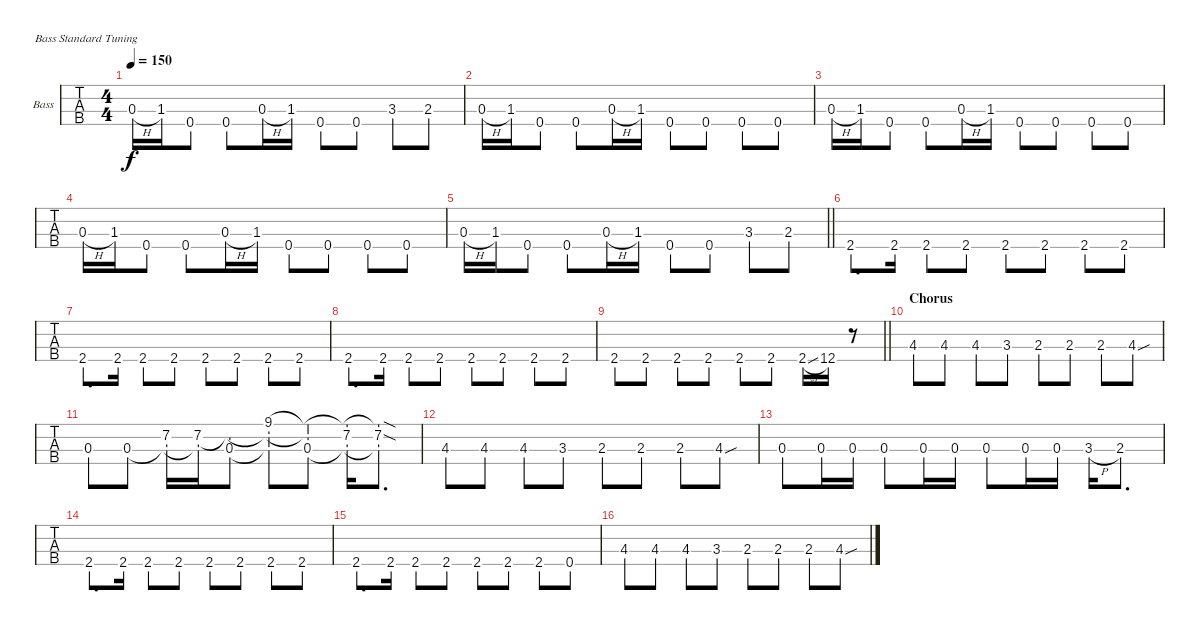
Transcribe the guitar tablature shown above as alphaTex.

\bracketExtendMode groupsimilarinstruments
\firstSystemTrackNameOrientation horizontal
\otherSystemsTrackNameOrientation horizontal
\track ("Bass Guitar" "Bass") {instrument electricbassfinger}
\staff {tabs}
\tuning (G2 D2 A1 E1)
\ts (4 4)
\tempo 150
\clef f4
\ks eminor
0.3{h}.16{dy f} 1.3.16 0.4.8 0.4.8 0.3{h}.16 1.3.16 0.4.8 0.4.8 3.3.8 2.3.8 |
0.3{h}.16 1.3.16 0.4.8 0.4.8 0.3{h}.16 1.3.16 0.4.8 0.4.8 0.4.8 0.4.8 |
0.3{h}.16 1.3.16 0.4.8 0.4.8 0.3{h}.16 1.3.16 0.4.8 0.4.8 0.4.8 0.4.8 |
0.3{h}.16 1.3.16 0.4.8 0.4.8 0.3{h}.16 1.3.16 0.4.8 0.4.8 0.4.8 0.4.8 |
\barLineRight lightlight
0.3{h}.16 1.3.16 0.4.8 0.4.8 0.3{h}.16 1.3.16 0.4.8 0.4.8 3.3.8 2.3.8 |
\ks f#minor
2.4.8{d} 2.4.16 2.4.8 2.4.8 2.4.8 2.4.8 2.4.8 2.4.8 |
2.4.8{d} 2.4.16 2.4.8 2.4.8 2.4.8 2.4.8 2.4.8 2.4.8 |
2.4.8{d} 2.4.16 2.4.8 2.4.8 2.4.8 2.4.8 2.4.8 2.4.8 |
\barLineRight lightlight
2.4.8 2.4.8 2.4.8 2.4.8 2.4.8 2.4.8 2.4{sl}.16 12.4.16 r.8 |
\section ("" "Chorus")
4.3.8 4.3.8 4.3.8 3.3.8 2.3.8 2.3.8 2.3.8 4.3{sou}.8 |
0.3.8 0.3.8 (0.3{t} 7.2{ac}).16 (0.3{t} 7.2{ac}).16 (0.3 7.2{t}).8 (0.3{t} 9.1{ac} 7.2{t}).8 (0.3 9.1{t} 7.2{t}).8 (0.3{t} 7.2 9.1{t}).16 (0.3{t} 7.2{sod} 9.1{sod t}).8{d} |
4.3.8 4.3.8 4.3.8 3.3.8 2.3.8 2.3.8 2.3.8 4.3{sou}.8 |
0.3.8 0.3.16 0.3.16 0.3.8 0.3.16 0.3.16 0.3.8 0.3.16 0.3.16 3.3{h}.16 2.3.8{d} |
2.4.8{d} 2.4.16 2.4.8 2.4.8 2.4.8 2.4.8 2.4.8 2.4.8 |
2.4.8{d} 2.4.16 2.4.8 2.4.8 2.4.8 2.4.8 2.4.8 0.4.8 |
4.3.8 4.3.8 4.3.8 3.3.8 2.3.8 2.3.8 2.3.8 4.3{sou}.8
